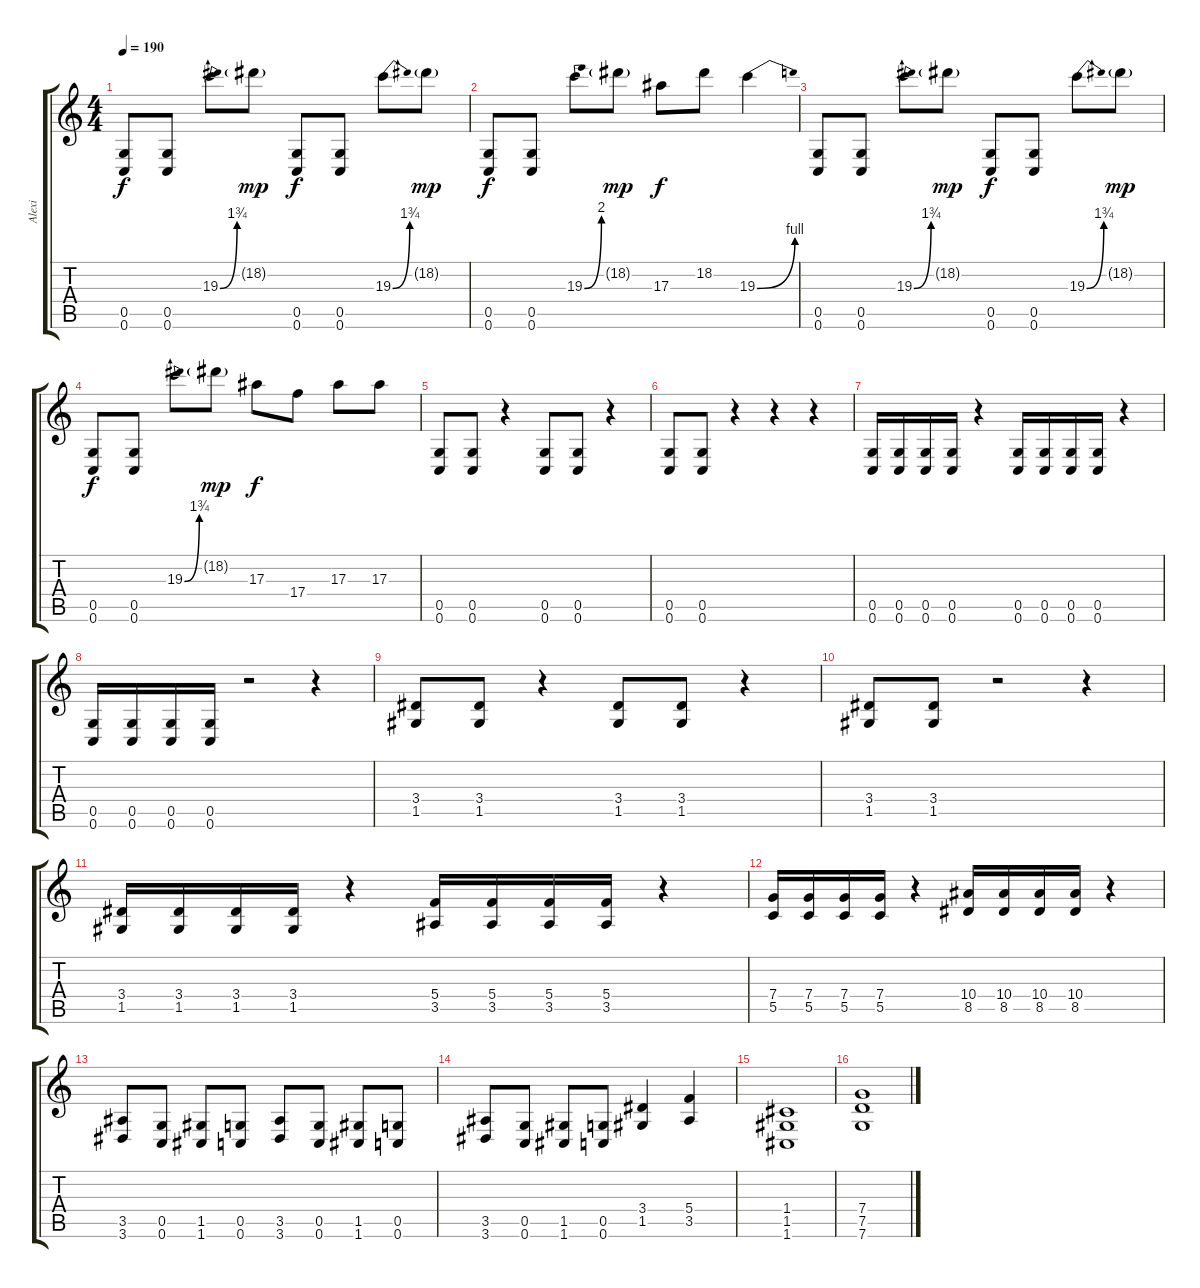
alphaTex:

\track ("Alexi" "Alexi") {instrument overdrivenguitar}
\staff {score tabs}
\tuning (D4 A3 F3 C3 G2 C2) {hide}
\ts (4 4)
\tempo 190
\clef g2
\ks c
(0.5 0.6).8{dy f} (0.5 0.6).8 19.3{be (bend 0 0 60 7)}.8 18.2{g}.8{dy mp} (0.5 0.6).8{dy f} (0.5 0.6).8 19.3{be (bend 0 0 60 7)}.8 18.2{g}.8{dy mp} |
(0.5 0.6).8{dy f} (0.5 0.6).8 19.3{be (bend 0 0 60 8)}.8 18.2{g}.8{dy mp} 17.3.8{dy f} 18.2.8 19.3{be (bend 0 0 60 4)}.4 |
(0.5 0.6).8 (0.5 0.6).8 19.3{be (bend 0 0 60 7)}.8 18.2{g}.8{dy mp} (0.5 0.6).8{dy f} (0.5 0.6).8 19.3{be (bend 0 0 60 7)}.8 18.2{g}.8{dy mp} |
(0.5 0.6).8{dy f} (0.5 0.6).8 19.3{be (bend 0 0 60 7)}.8 18.2{g}.8{dy mp} 17.3.8{dy f} 17.4.8 17.3.8 17.3.8 |
(0.5 0.6).8 (0.5 0.6).8 r.4 (0.5 0.6).8 (0.5 0.6).8 r.4 |
(0.5 0.6).8 (0.5 0.6).8 r.4 r.4 r.4 |
(0.5 0.6).16 (0.5 0.6).16 (0.5 0.6).16 (0.5 0.6).16 r.4 (0.5 0.6).16 (0.5 0.6).16 (0.5 0.6).16 (0.5 0.6).16 r.4 |
(0.5 0.6).16 (0.5 0.6).16 (0.5 0.6).16 (0.5 0.6).16 r.2 r.4 |
(3.4 1.5).8 (3.4 1.5).8 r.4 (3.4 1.5).8 (3.4 1.5).8 r.4 |
(3.4 1.5).8 (3.4 1.5).8 r.2 r.4 |
(3.4 1.5).16 (3.4 1.5).16 (3.4 1.5).16 (3.4 1.5).16 r.4 (5.4 3.5).16 (5.4 3.5).16 (5.4 3.5).16 (5.4 3.5).16 r.4 |
(7.4 5.5).16 (7.4 5.5).16 (7.4 5.5).16 (7.4 5.5).16 r.4 (10.4 8.5).16 (10.4 8.5).16 (10.4 8.5).16 (10.4 8.5).16 r.4 |
(3.5 3.6).8 (0.5 0.6).8 (1.5 1.6).8 (0.5 0.6).8 (3.5 3.6).8 (0.5 0.6).8 (1.5 1.6).8 (0.5 0.6).8 |
(3.5 3.6).8 (0.5 0.6).8 (1.5 1.6).8 (0.5 0.6).8 (3.4 1.5).4 (5.4 3.5).4 |
(1.4 1.5 1.6).1 |
(7.4 7.5 7.6).1
